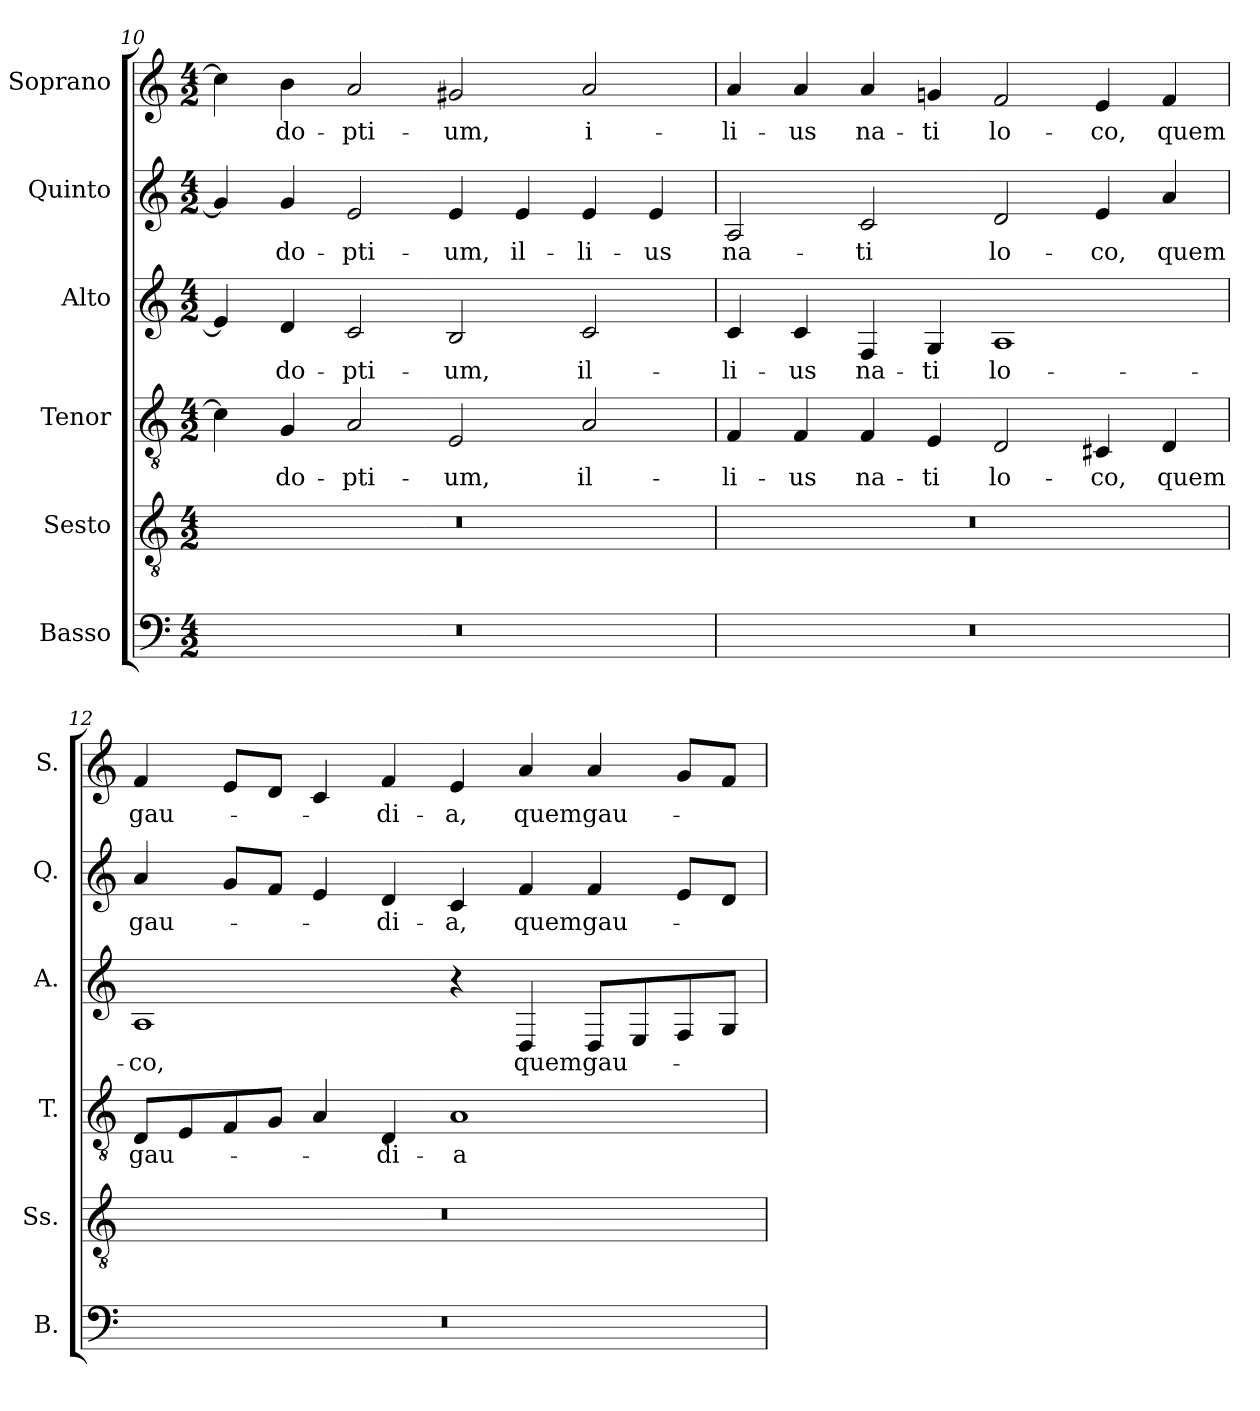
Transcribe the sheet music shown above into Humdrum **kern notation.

**kern	**kern	**kern	**text	**kern	**text	**kern	**text	**kern	**text
*part6	*part5	*part4	*part4	*part3	*part3	*part2	*part2	*part1	*part1
*staff6	*staff5	*staff4	*staff4	*staff3	*staff3	*staff2	*staff2	*staff1	*staff1
*I"Basso	*I"Sesto	*I"Tenor	*	*I"Alto	*	*I"Quinto	*	*I"Soprano	*
*I'B.	*I'Ss.	*I'T.	*	*I'A.	*	*I'Q.	*	*I'S.	*
*clefF4	*clefGv2	*clefGv2	*	*clefG2	*	*clefG2	*	*clefG2	*
*	*ITrd7c12	*ITrd7c12	*	*	*	*	*	*	*
*k[]	*k[]	*k[]	*	*k[]	*	*k[]	*	*k[]	*
*C:	*C:	*C:	*	*C:	*	*C:	*	*C:	*
*M4/2	*M4/2	*M4/2	*	*M4/2	*	*M4/2	*	*M4/2	*
=10	=10	=10	=10	=10	=10	=10	=10	=10	=10
!LO:N:vis=1	!LO:N:vis=1	!	!	!	!	!	!	!	!
0r	0r	4Ci\]	.	4ei/]	.	4gi/]	.	4cci\]	.
!	!	!	!LO:LY:b:color=#000000	!	!	!	!	!	!
!	!	!	!	!	!LO:LY:b:color=#000000	!	!	!	!
!	!	!	!	!	!	!	!LO:LY:b:color=#000000	!	!
!	!	!	!	!	!	!	!	!	!LO:LY:b:color=#000000
.	.	4GGi/	-do-	4di/	-do-	4gi/	-do-	4bi\	-do-
!	!	!	!LO:LY:b:color=#000000	!	!	!	!	!	!
!	!	!	!	!	!LO:LY:b:color=#000000	!	!	!	!
!	!	!	!	!	!	!	!LO:LY:b:color=#000000	!	!
!	!	!	!	!	!	!	!	!	!LO:LY:b:color=#000000
.	.	2AAi/	-pti-	2ci/	-pti-	2ei/	-pti-	2ai/	-pti-
!	!	!	!LO:LY:b:color=#000000	!	!	!	!	!	!
!	!	!	!	!	!LO:LY:b:color=#000000	!	!	!	!
!	!	!	!	!	!	!	!LO:LY:b:color=#000000	!	!
!	!	!	!	!	!	!	!	!	!LO:LY:b:color=#000000
.	.	2EEi/	-um,	2Bi/	-um,	4ei/	-um,	2g#Xi/	-um,
!	!	!	!	!	!	!	!LO:LY:b:color=#000000	!	!
.	.	.	.	.	.	4ei/	il-	.	.
!	!	!	!LO:LY:b:color=#000000	!	!	!	!	!	!
!	!	!	!	!	!LO:LY:b:color=#000000	!	!	!	!
!	!	!	!	!	!	!	!LO:LY:b:color=#000000	!	!
!	!	!	!	!	!	!	!	!	!LO:LY:b:color=#000000
.	.	2AAi/	il-	2ci/	il-	4ei/	-li-	2ai/	i-
!	!	!	!	!	!	!	!LO:LY:b:color=#000000	!	!
.	.	.	.	.	.	4ei/	-us	.	.
=11	=11	=11	=11	=11	=11	=11	=11	=11	=11
!LO:N:vis=1	!LO:N:vis=1	!	!	!	!	!	!	!	!
!	!	!	!LO:LY:b:color=#000000	!	!	!	!	!	!
!	!	!	!	!	!LO:LY:b:color=#000000	!	!	!	!
!	!	!	!	!	!	!	!LO:LY:b:color=#000000	!	!
!	!	!	!	!	!	!	!	!	!LO:LY:b:color=#000000
0r	0r	4FFi/	-li-	4ci/	-li-	2Ai/	na-	4ai/	-li-
!	!	!	!LO:LY:b:color=#000000	!	!	!	!	!	!
!	!	!	!	!	!LO:LY:b:color=#000000	!	!	!	!
!	!	!	!	!	!	!	!	!	!LO:LY:b:color=#000000
.	.	4FFi/	-us	4ci/	-us	.	.	4ai/	-us
!	!	!	!LO:LY:b:color=#000000	!	!	!	!	!	!
!	!	!	!	!	!LO:LY:b:color=#000000	!	!	!	!
!	!	!	!	!	!	!	!LO:LY:b:color=#000000	!	!
!	!	!	!	!	!	!	!	!	!LO:LY:b:color=#000000
.	.	4FFi/	na-	4Fi/	na-	2ci/	-ti	4ai/	na-
!	!	!	!LO:LY:b:color=#000000	!	!	!	!	!	!
!	!	!	!	!	!LO:LY:b:color=#000000	!	!	!	!
!	!	!	!	!	!	!	!	!	!LO:LY:b:color=#000000
.	.	4EEi/	-ti	4Gi/	-ti	.	.	4gni/	-ti
!	!	!	!LO:LY:b:color=#000000	!	!	!	!	!	!
!	!	!	!	!	!LO:LY:b:color=#000000	!	!	!	!
!	!	!	!	!	!	!	!LO:LY:b:color=#000000	!	!
!	!	!	!	!	!	!	!	!	!LO:LY:b:color=#000000
.	.	2DDi/	lo-	1Ai	lo-	2di/	lo-	2fi/	lo-
!	!	!	!LO:LY:b:color=#000000	!	!	!	!	!	!
!	!	!	!	!	!	!	!LO:LY:b:color=#000000	!	!
!	!	!	!	!	!	!	!	!	!LO:LY:b:color=#000000
.	.	4CC#Xi/	-co,	.	.	4ei/	-co,	4ei/	-co,
!	!	!	!LO:LY:b:color=#000000	!	!	!	!	!	!
!	!	!	!	!	!	!	!LO:LY:b:color=#000000	!	!
!	!	!	!	!	!	!	!	!	!LO:LY:b:color=#000000
.	.	4DDi/	quem	.	.	4ai/	quem	4fi/	quem
!!LO:LB:g=z
=12	=12	=12	=12	=12	=12	=12	=12	=12	=12
!LO:N:vis=1	!LO:N:vis=1	!	!	!	!	!	!	!	!
!	!	!	!LO:LY:b:color=#000000	!	!	!	!	!	!
!	!	!	!	!	!LO:LY:b:color=#000000	!	!	!	!
!	!	!	!	!	!	!	!LO:LY:b:color=#000000	!	!
!	!	!	!	!	!	!	!	!	!LO:LY:b:color=#000000
0r	0r	8DDi/L	gau-	1Ai	-co,	4ai/	gau-	4fi/	gau-
.	.	8EEi/	.	.	.	.	.	.	.
.	.	8FFi/	.	.	.	8gi/L	.	8ei/L	.
.	.	8GGi/J	.	.	.	8fi/J	.	8di/J	.
.	.	4AAi/	.	.	.	4ei/	.	4ci/	.
!	!	!	!LO:LY:b:color=#000000	!	!	!	!	!	!
!	!	!	!	!	!	!	!LO:LY:b:color=#000000	!	!
!	!	!	!	!	!	!	!	!	!LO:LY:b:color=#000000
.	.	4DDi/	-di-	.	.	4di/	-di-	4fi/	-di-
!	!	!	!LO:LY:b:color=#000000	!	!	!	!	!	!
!	!	!	!	!	!	!	!LO:LY:b:color=#000000	!	!
!	!	!	!	!	!	!	!	!	!LO:LY:b:color=#000000
.	.	1AAi	-a	4r	.	4ci/	-a,	4ei/	-a,
!	!	!	!	!	!LO:LY:b:color=#000000	!	!	!	!
!	!	!	!	!	!	!	!LO:LY:b:color=#000000	!	!
!	!	!	!	!	!	!	!	!	!LO:LY:b:color=#000000
.	.	.	.	4Di/	quem	4fi/	quem	4ai/	quem
!	!	!	!	!	!LO:LY:b:color=#000000	!	!	!	!
!	!	!	!	!	!	!	!LO:LY:b:color=#000000	!	!
!	!	!	!	!	!	!	!	!	!LO:LY:b:color=#000000
.	.	.	.	8Di/L	gau-	4fi/	gau-	4ai/	gau-
.	.	.	.	8Ei/	.	.	.	.	.
.	.	.	.	8Fi/	.	8ei/L	.	8gi/L	.
.	.	.	.	8Gi/J	.	8di/J	.	8fi/J	.
=	=	=	=	=	=	=	=	=	=
*-	*-	*-	*-	*-	*-	*-	*-	*-	*-
